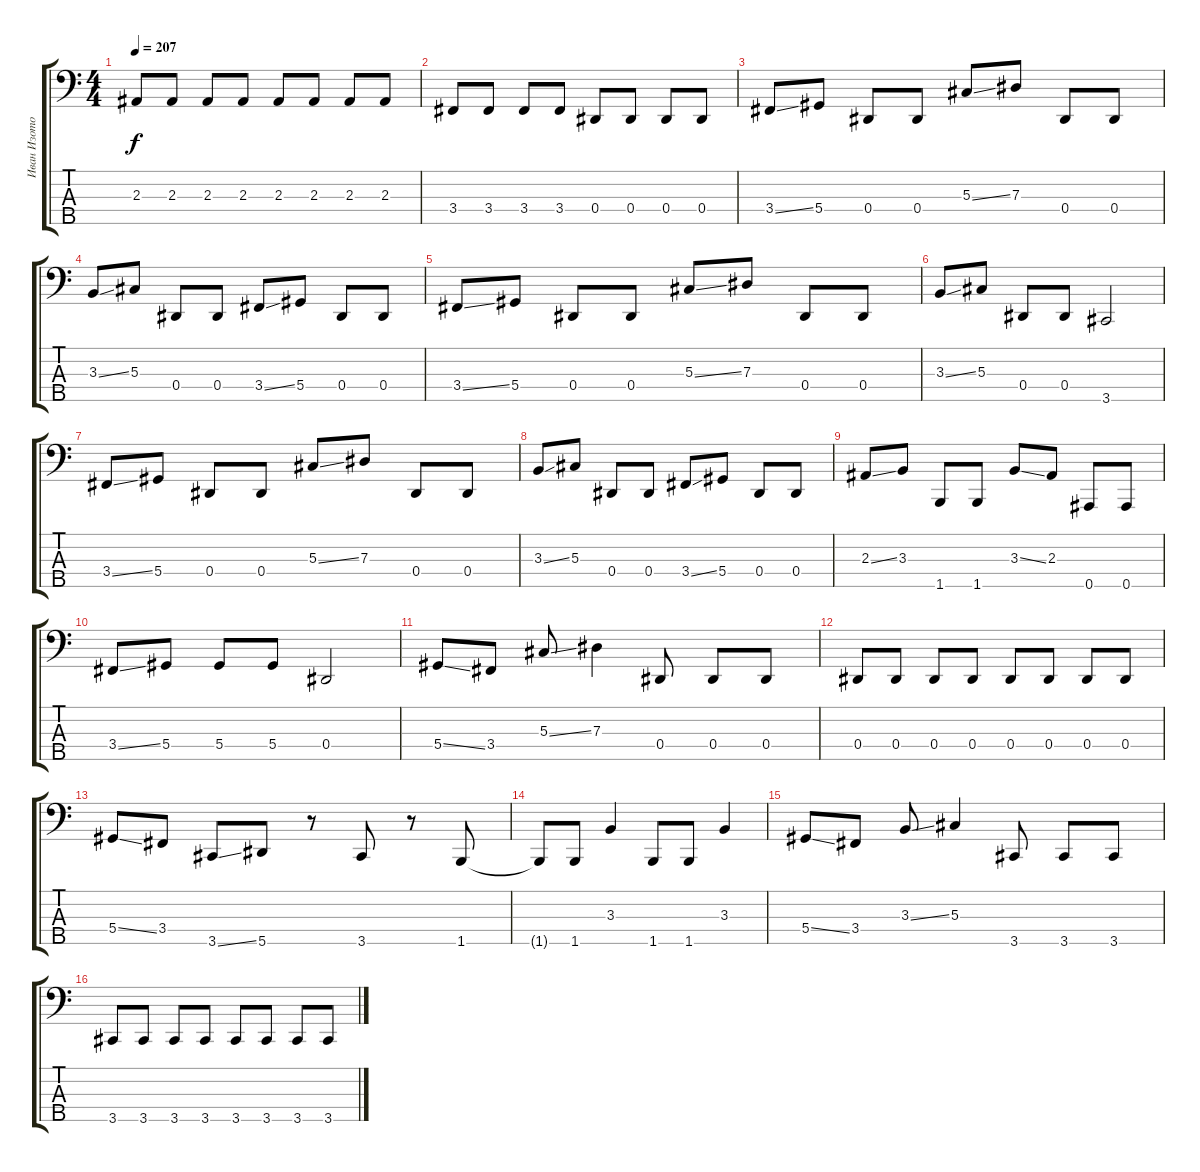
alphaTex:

\track ("Иван Изотов" "Иван Изото") {instrument electricbasspick}
\staff {score tabs}
\tuning (Gb2 Db2 Ab1 Eb1 Bb0) {hide}
\ts (4 4)
\tempo 207
\clef f4
\ks c
2.3.8{dy f} 2.3.8 2.3.8 2.3.8 2.3.8 2.3.8 2.3.8 2.3.8 |
3.4.8 3.4.8 3.4.8 3.4.8 0.4.8 0.4.8 0.4.8 0.4.8 |
3.4{ss}.8 5.4.8 0.4.8 0.4.8 5.3{ss}.8 7.3.8 0.4.8 0.4.8 |
3.3{ss}.8 5.3.8 0.4.8 0.4.8 3.4{ss}.8 5.4.8 0.4.8 0.4.8 |
3.4{ss}.8 5.4.8 0.4.8 0.4.8 5.3{ss}.8 7.3.8 0.4.8 0.4.8 |
3.3{ss}.8 5.3.8 0.4.8 0.4.8 3.5.2 |
3.4{ss}.8 5.4.8 0.4.8 0.4.8 5.3{ss}.8 7.3.8 0.4.8 0.4.8 |
3.3{ss}.8 5.3.8 0.4.8 0.4.8 3.4{ss}.8 5.4.8 0.4.8 0.4.8 |
2.3{ss}.8 3.3.8 1.5.8 1.5.8 3.3{ss}.8 2.3.8 0.5.8 0.5.8 |
3.4{ss}.8 5.4.8 5.4.8 5.4.8 0.4.2 |
5.4{ss}.8 3.4.8 5.3{ss}.8 7.3.4 0.4.8 0.4.8 0.4.8 |
0.4.8 0.4.8 0.4.8 0.4.8 0.4.8 0.4.8 0.4.8 0.4.8 |
5.4{ss}.8 3.4.8 3.5{ss}.8 5.5.8 r.8 3.5.8 r.8 1.5.8 |
1.5{t}.8 1.5.8 3.3.4 1.5.8 1.5.8 3.3.4 |
5.4{ss}.8 3.4.8 3.3{ss}.8 5.3.4 3.5.8 3.5.8 3.5.8 |
3.5.8 3.5.8 3.5.8 3.5.8 3.5.8 3.5.8 3.5.8 3.5.8
